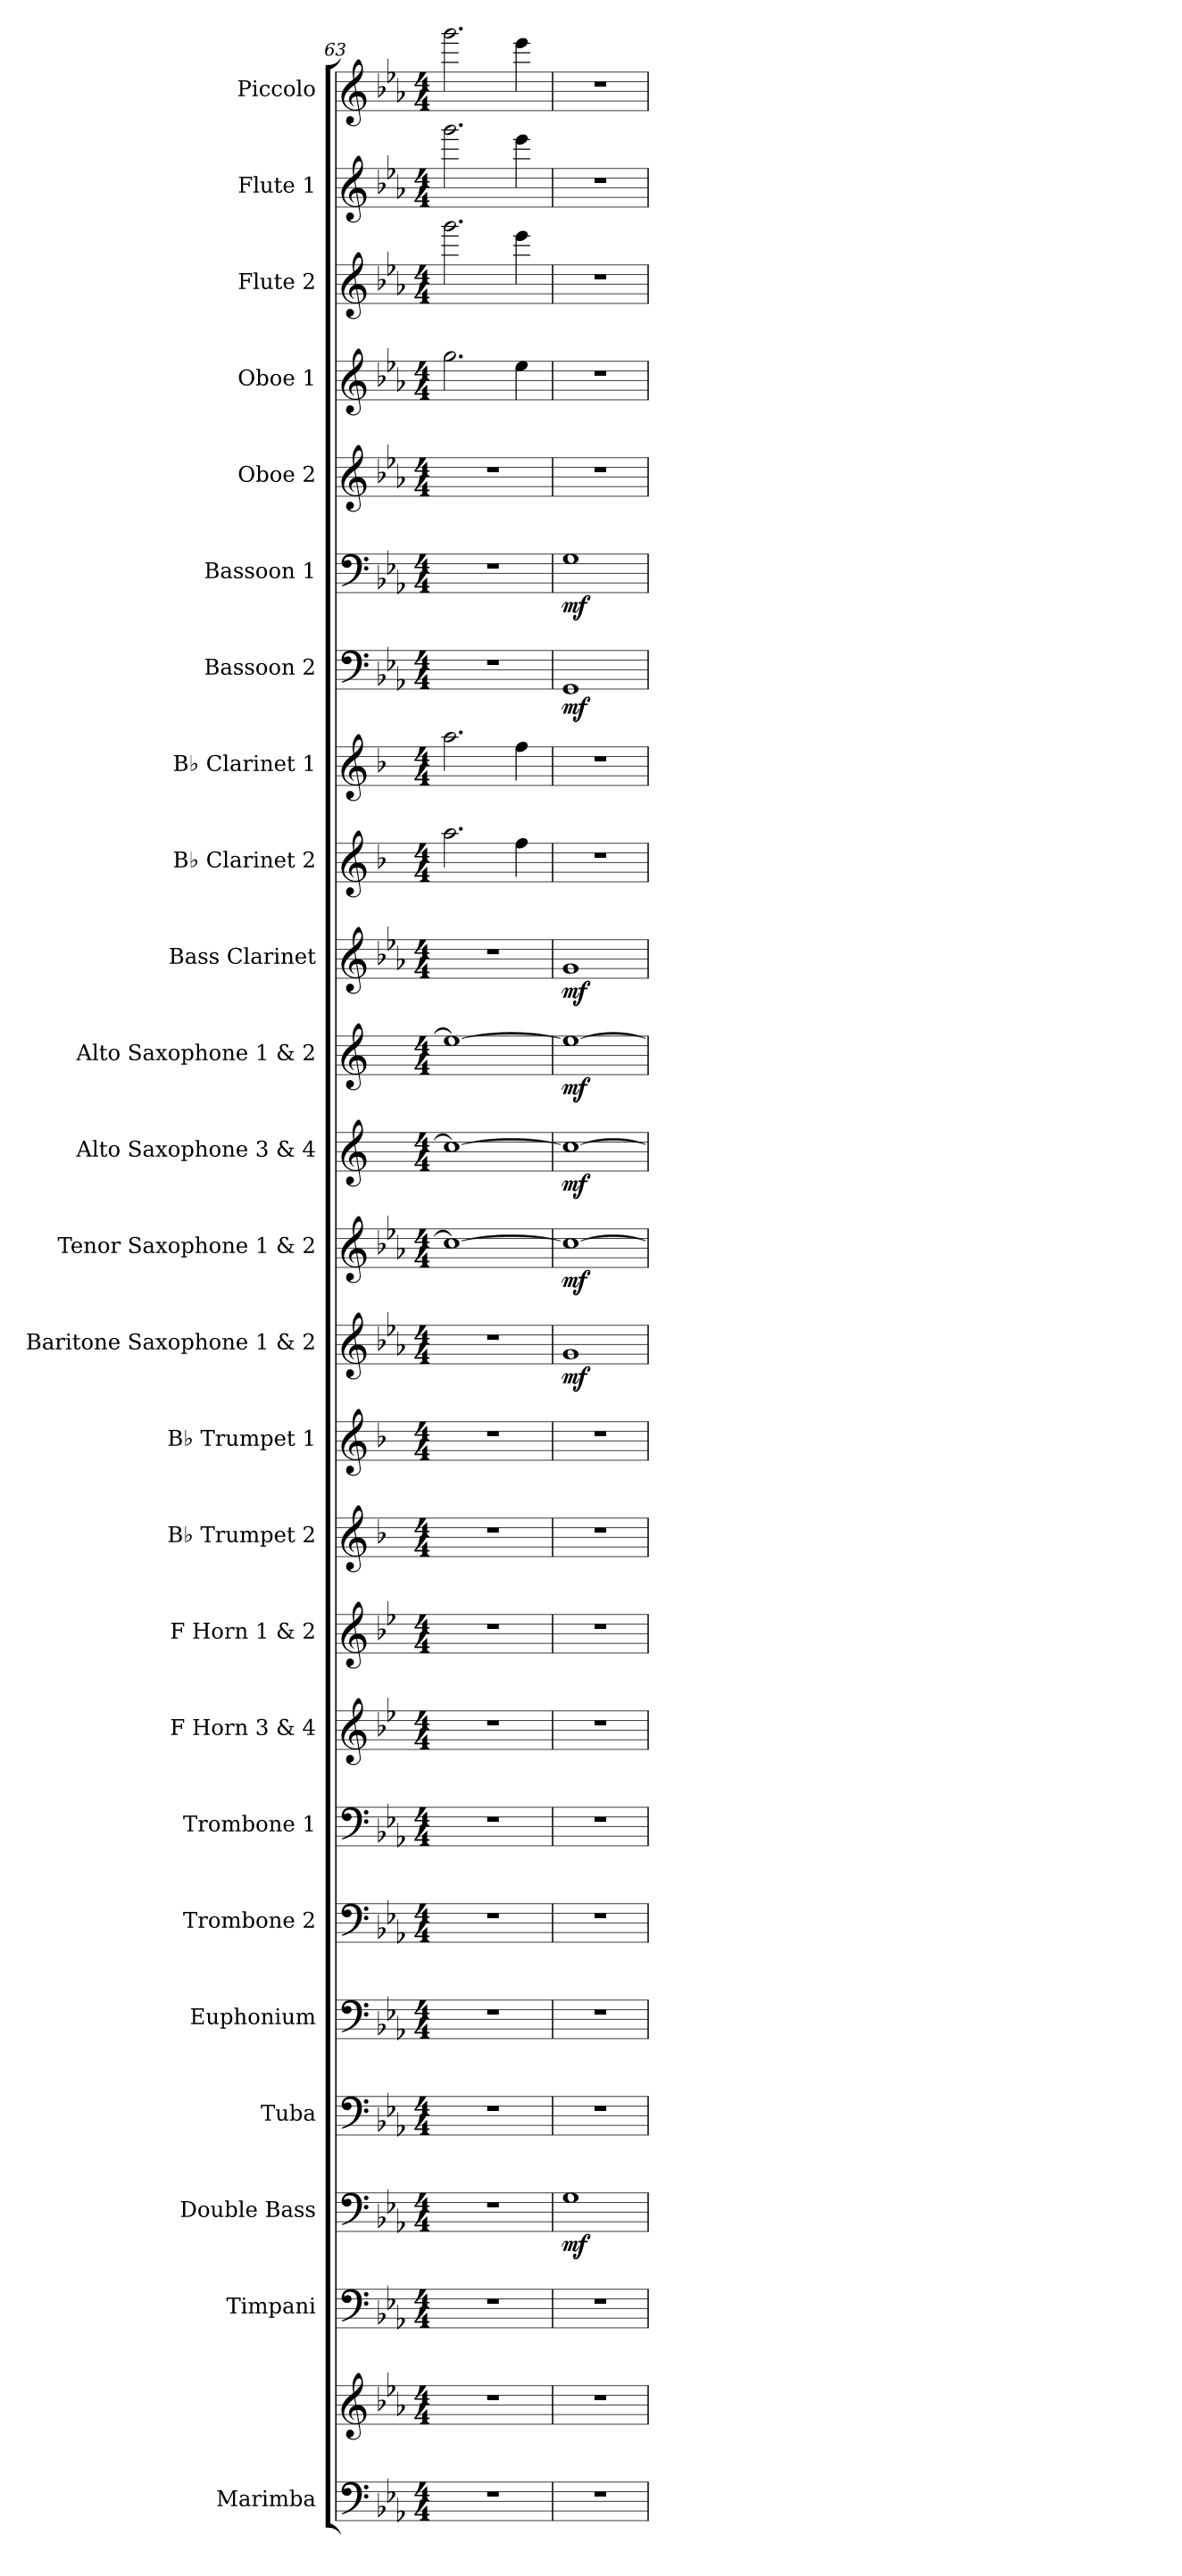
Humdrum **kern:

**kern	**kern	**kern	**kern	**dynam	**kern	**kern	**kern	**kern	**kern	**kern	**kern	**kern	**kern	**dynam	**kern	**dynam	**kern	**dynam	**kern	**dynam	**kern	**dynam	**kern	**kern	**kern	**dynam	**kern	**dynam	**kern	**kern	**kern	**kern	**kern
*part25	*part25	*part24	*part23	*part23	*part22	*part21	*part20	*part19	*part18	*part17	*part16	*part15	*part14	*part14	*part13	*part13	*part12	*part12	*part11	*part11	*part10	*part10	*part9	*part8	*part7	*part7	*part6	*part6	*part5	*part4	*part3	*part2	*part1
*staff26	*staff25	*staff24	*staff23	*staff23	*staff22	*staff21	*staff20	*staff19	*staff18	*staff17	*staff16	*staff15	*staff14	*staff14	*staff13	*staff13	*staff12	*staff12	*staff11	*staff11	*staff10	*staff10	*staff9	*staff8	*staff7	*staff7	*staff6	*staff6	*staff5	*staff4	*staff3	*staff2	*staff1
*I"Marimba	*	*I"Timpani	*I"Double Bass	*	*I"Tuba	*I"Euphonium	*I"Trombone 2	*I"Trombone 1	*I"F Horn 3 &amp; 4	*I"F Horn 1 &amp; 2	*I"B♭ Trumpet 2	*I"B♭ Trumpet 1	*I"Baritone Saxophone 1 &amp; 2	*	*I"Tenor Saxophone 1 &amp; 2	*	*I"Alto Saxophone 3 &amp; 4	*	*I"Alto Saxophone 1 &amp; 2	*	*I"Bass Clarinet	*	*I"B♭ Clarinet 2	*I"B♭ Clarinet 1	*I"Bassoon 2	*	*I"Bassoon 1	*	*I"Oboe 2	*I"Oboe 1	*I"Flute 2	*I"Flute 1	*I"Piccolo
*I'Mrm.	*	*I'Timp.	*I'Db.	*	*I'Tba.	*I'Euph.	*I'Tbn. 2	*I'Tbn. 1	*I'F Hn. 3 4	*I'F Hn. 1 2	*I'B♭ Tpt. 2	*I'B♭ Tpt. 1	*I'Bar. Sax. 1 2	*	*I'T. Sax. 1 2	*	*I'A. Sax. 3 4	*	*I'A. Sax. 1 2	*	*I'B. Cl.	*	*I'B♭ Cl. 2	*I'B♭ Cl. 1	*I'Bsn. 2	*	*I'Bsn. 1	*	*I'Ob. 2	*I'Ob. 1	*I'Fl. 2	*I'Fl. 1	*I'Picc.
!!LO:PB:g=z
*clefF4	*clefG2	*clefF4	*clefF4	*	*clefF4	*clefF4	*clefF4	*clefF4	*clefG2	*clefG2	*clefG2	*clefG2	*clefG2	*	*clefG2	*	*clefG2	*	*clefG2	*	*clefG2	*	*clefG2	*clefG2	*clefF4	*	*clefF4	*	*clefG2	*clefG2	*clefG2	*clefG2	*clefG2
*	*	*	*ITrd7c12	*	*	*	*	*	*ITrd4c7	*ITrd4c7	*ITrd1c2	*ITrd1c2	*ITrd12c21	*	*ITrd8c14	*	*ITrd5c9	*	*ITrd5c9	*	*ITrd8c14	*	*ITrd1c2	*ITrd1c2	*	*	*	*	*	*	*	*	*ITrd-7c-12
*k[b-e-a-]	*k[b-e-a-]	*k[b-e-a-]	*k[b-e-a-]	*	*k[b-e-a-]	*k[b-e-a-]	*k[b-e-a-]	*k[b-e-a-]	*k[b-e-a-]	*k[b-e-a-]	*k[b-e-a-]	*k[b-e-a-]	*k[b-e-a-]	*	*k[b-e-a-]	*	*k[b-e-a-]	*	*k[b-e-a-]	*	*k[b-e-a-]	*	*k[b-e-a-]	*k[b-e-a-]	*k[b-e-a-]	*	*k[b-e-a-]	*	*k[b-e-a-]	*k[b-e-a-]	*k[b-e-a-]	*k[b-e-a-]	*k[b-e-a-]
*M4/4	*M4/4	*M4/4	*M4/4	*	*M4/4	*M4/4	*M4/4	*M4/4	*M4/4	*M4/4	*M4/4	*M4/4	*M4/4	*	*M4/4	*	*M4/4	*	*M4/4	*	*M4/4	*	*M4/4	*M4/4	*M4/4	*	*M4/4	*	*M4/4	*M4/4	*M4/4	*M4/4	*M4/4
=63	=63	=63	=63	=63	=63	=63	=63	=63	=63	=63	=63	=63	=63	=63	=63	=63	=63	=63	=63	=63	=63	=63	=63	=63	=63	=63	=63	=63	=63	=63	=63	=63	=63
1r	1r	1r	1r	.	1r	1r	1r	1r	1r	1r	1r	1r	1r	.	1c_	.	1e-_	.	1g_	.	1r	.	2.gg\	2.gg\	1r	.	1r	.	1r	2.gg\	2.ggg\	2.ggg\	2.gggg\
.	.	.	.	.	.	.	.	.	.	.	.	.	.	.	.	.	.	.	.	.	.	.	4ee-\	4ee-\	.	.	.	.	.	4ee-\	4eee-\	4eee-\	4eeee-\
=64	=64	=64	=64	=64	=64	=64	=64	=64	=64	=64	=64	=64	=64	=64	=64	=64	=64	=64	=64	=64	=64	=64	=64	=64	=64	=64	=64	=64	=64	=64	=64	=64	=64
!	!	!	!	!LO:DY:b	!	!	!	!	!	!	!	!	!	!LO:DY:b	!	!LO:DY:b	!	!LO:DY:b	!	!LO:DY:b	!	!LO:DY:b	!	!	!	!LO:DY:b	!	!LO:DY:b	!	!	!	!	!
1r	1r	1r	1GG	mf	1r	1r	1r	1r	1r	1r	1r	1r	1G	mf	1c_	mf	1e-_	mf	1g_	mf	1G	mf	1r	1r	1GG	mf	1G	mf	1r	1r	1r	1r	1r
=	=	=	=	=	=	=	=	=	=	=	=	=	=	=	=	=	=	=	=	=	=	=	=	=	=	=	=	=	=	=	=	=	=
*-	*-	*-	*-	*-	*-	*-	*-	*-	*-	*-	*-	*-	*-	*-	*-	*-	*-	*-	*-	*-	*-	*-	*-	*-	*-	*-	*-	*-	*-	*-	*-	*-	*-
